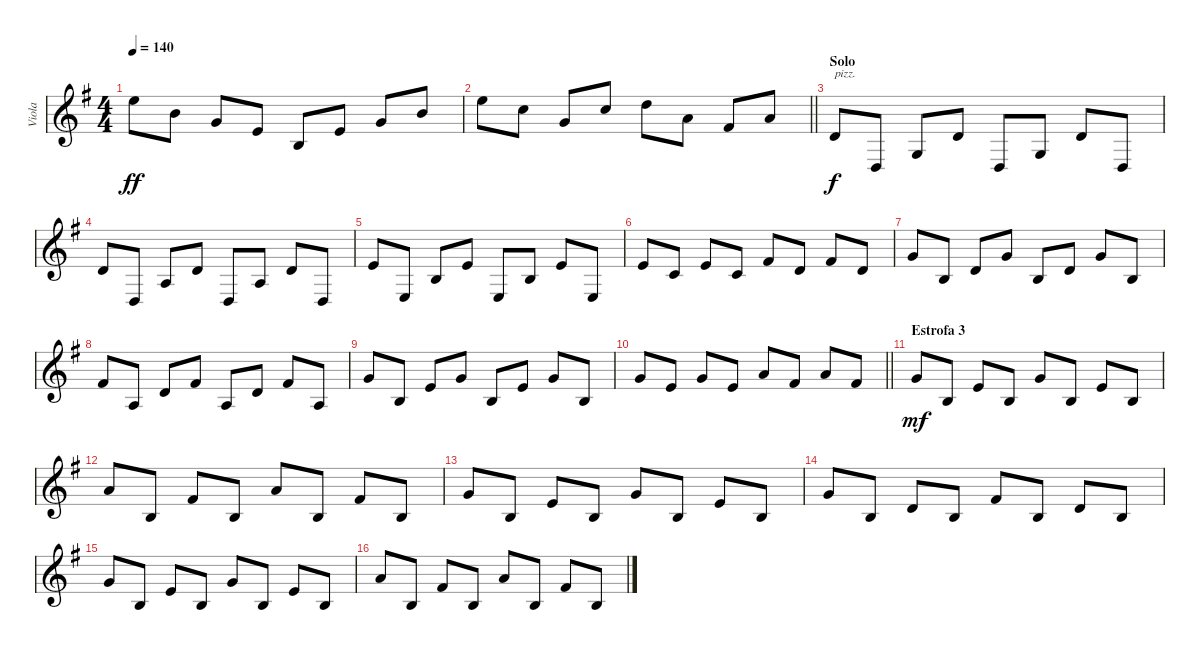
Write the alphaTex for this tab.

\track ("Viola" "Viola") {instrument stringensemble1}
\staff {score}
\tuning (A4 D4 G3 C3) {hide}
\ts (4 4)
\tempo 140
\clef g2
\ks g
7.1.8{dy ff} 9.2.8 5.2.8 2.2.8 4.3.8 2.2.8 5.2.8 2.1.8 |
\barLineRight lightlight
7.1.8 3.1.8 5.2.8 3.1.8 5.1.8 0.1.8 4.2.8 0.1.8 |
\section ("" "Solo")
0.2.8{txt "pizz." dy f instrument pizzicatostrings} 2.4.8 0.3.8 0.2.8 2.4.8 0.3.8 0.2.8 2.4.8 |
0.2.8 2.4.8 2.3.8 0.2.8 2.4.8 2.3.8 0.2.8 2.4.8 |
2.2.8 4.4.8 4.3.8 2.2.8 4.4.8 4.3.8 2.2.8 4.4.8 |
2.2.8 5.3.8 2.2.8 5.3.8 4.2.8 0.2.8 4.2.8 0.2.8 |
5.2.8 4.3.8 0.2.8 5.2.8 4.3.8 0.2.8 5.2.8 4.3.8 |
4.2.8 2.3.8 0.2.8 4.2.8 2.3.8 0.2.8 4.2.8 2.3.8 |
5.2.8 4.3.8 2.2.8 5.2.8 4.3.8 2.2.8 5.2.8 4.3.8 |
\barLineRight lightlight
5.2.8 2.2.8 5.2.8 2.2.8 0.1.8 4.2.8 0.1.8 4.2.8 |
\section ("" "Estrofa 3")
5.2.8{dy mf} 4.3.8 2.2.8 4.3.8 5.2.8 4.3.8 2.2.8 4.3.8 |
0.1.8 4.3.8 4.2.8 4.3.8 0.1.8 4.3.8 4.2.8 4.3.8 |
5.2.8 4.3.8 2.2.8 4.3.8 5.2.8 4.3.8 2.2.8 4.3.8 |
5.2.8 4.3.8 0.2.8 4.3.8 4.2.8 4.3.8 0.2.8 4.3.8 |
5.2.8 4.3.8 2.2.8 4.3.8 5.2.8 4.3.8 2.2.8 4.3.8 |
0.1.8 4.3.8 4.2.8 4.3.8 0.1.8 4.3.8 4.2.8 4.3.8
